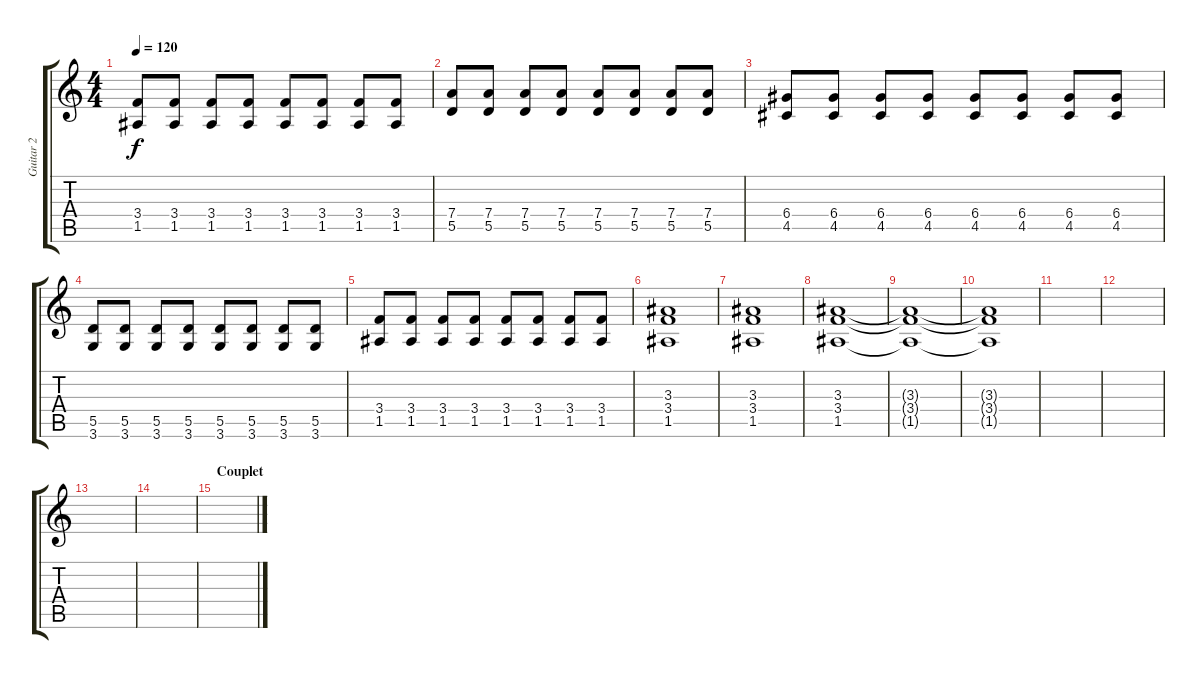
\track ("Guitar 2" "Guitar 2") {instrument distortionguitar}
\staff {score tabs}
\tuning (E4 B3 G3 D3 A2 E2) {hide}
\ts (4 4)
\tempo 120
\clef g2
\ks c
(3.4 1.5).8{dy f} (3.4 1.5).8 (3.4 1.5).8 (3.4 1.5).8 (3.4 1.5).8 (3.4 1.5).8 (3.4 1.5).8 (3.4 1.5).8 |
(7.4 5.5).8 (7.4 5.5).8 (7.4 5.5).8 (7.4 5.5).8 (7.4 5.5).8 (7.4 5.5).8 (7.4 5.5).8 (7.4 5.5).8 |
(6.4 4.5).8 (6.4 4.5).8 (6.4 4.5).8 (6.4 4.5).8 (6.4 4.5).8 (6.4 4.5).8 (6.4 4.5).8 (6.4 4.5).8 |
(5.5 3.6).8 (5.5 3.6).8 (5.5 3.6).8 (5.5 3.6).8 (5.5 3.6).8 (5.5 3.6).8 (5.5 3.6).8 (5.5 3.6).8 |
(3.4 1.5).8 (3.4 1.5).8 (3.4 1.5).8 (3.4 1.5).8 (3.4 1.5).8 (3.4 1.5).8 (3.4 1.5).8 (3.4 1.5).8 |
(3.3 3.4 1.5).1 |
(3.3 3.4 1.5).1 |
(3.3 3.4 1.5).1{volume 8} |
(3.3{t} 3.4{t} 1.5{t}).1 |
(3.3{t} 3.4{t} 1.5{t}).1 |
\section ("" "")
|
|
|
|
\section ("" "Couplet")
